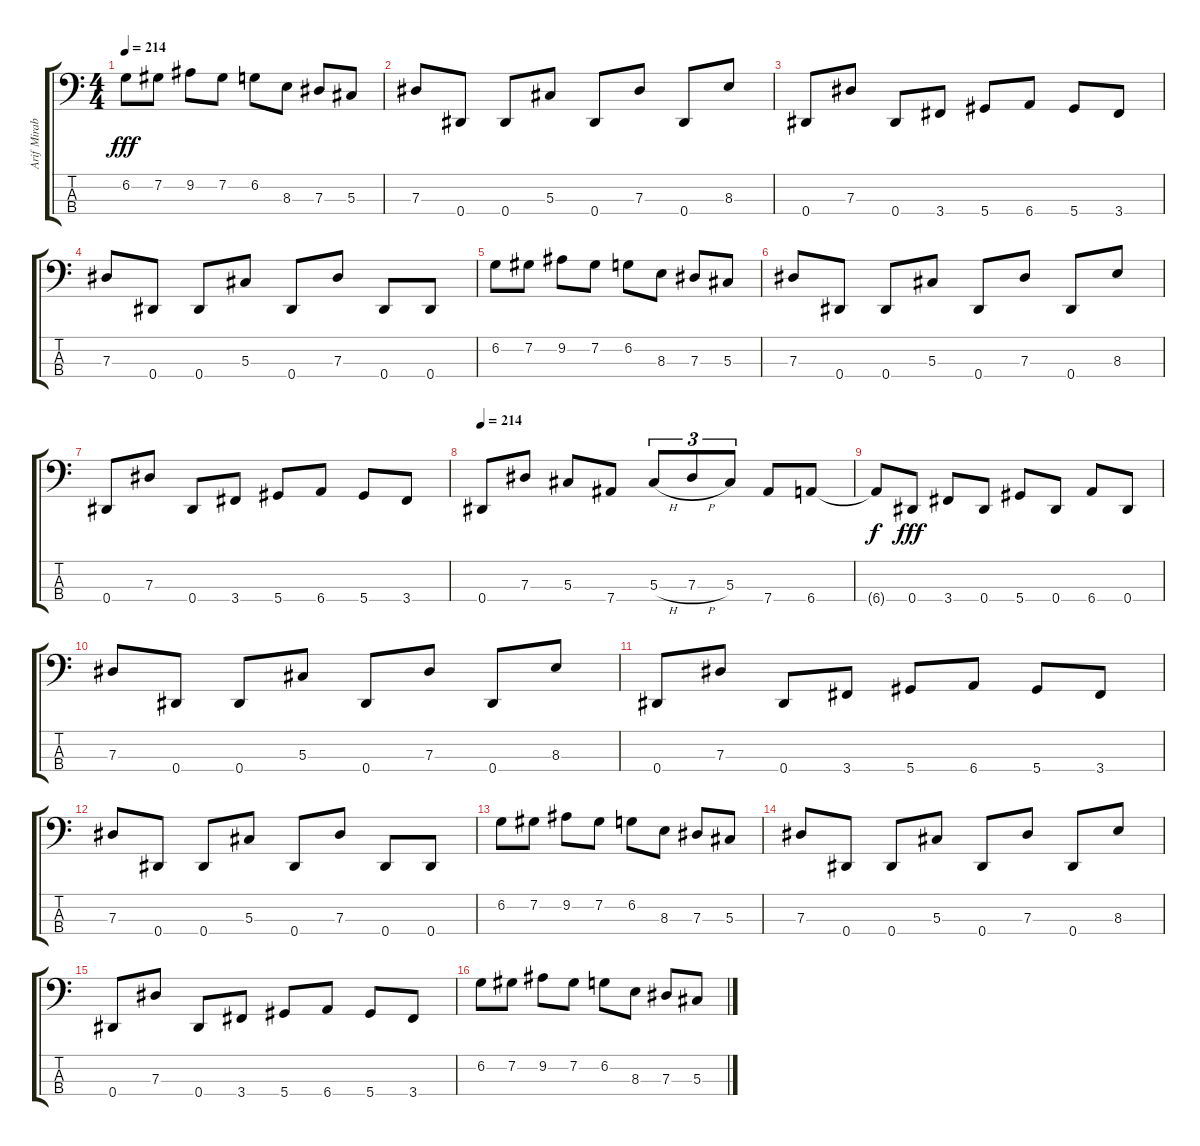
\track ("Arif Mirabdolbaghi" "Arif Mirab") {instrument electricbassfinger}
\staff {score tabs}
\tuning (Gb2 Db2 Ab1 Eb1) {hide}
\ts (4 4)
\tempo 214
\clef f4
\ks c
6.2.8{dy fff instrument electricbassfinger} 7.2.8 9.2.8 7.2.8 6.2.8 8.3.8 7.3.8 5.3.8 |
7.3.8 0.4.8 0.4.8 5.3.8 0.4.8 7.3.8 0.4.8 8.3.8 |
0.4.8 7.3.8 0.4.8 3.4.8 5.4.8 6.4.8 5.4.8 3.4.8 |
7.3.8 0.4.8 0.4.8 5.3.8 0.4.8 7.3.8 0.4.8 0.4.8 |
6.2.8 7.2.8 9.2.8 7.2.8 6.2.8 8.3.8 7.3.8 5.3.8 |
7.3.8 0.4.8 0.4.8 5.3.8 0.4.8 7.3.8 0.4.8 8.3.8 |
0.4.8 7.3.8 0.4.8 3.4.8 5.4.8 6.4.8 5.4.8 3.4.8 |
\tempo 214
0.4.8 7.3.8 5.3.8 7.4.8 5.3{h}.8{tu (3 2)} 7.3{h}.8{tu (3 2)} 5.3.8{tu (3 2)} 7.4.8 6.4.8 |
6.4{t}.8{dy f} 0.4.8{dy fff} 3.4.8 0.4.8 5.4.8 0.4.8 6.4.8 0.4.8 |
7.3.8 0.4.8 0.4.8 5.3.8 0.4.8 7.3.8 0.4.8 8.3.8 |
0.4.8 7.3.8 0.4.8 3.4.8 5.4.8 6.4.8 5.4.8 3.4.8 |
7.3.8 0.4.8 0.4.8 5.3.8 0.4.8 7.3.8 0.4.8 0.4.8 |
6.2.8 7.2.8 9.2.8 7.2.8 6.2.8 8.3.8 7.3.8 5.3.8 |
7.3.8 0.4.8 0.4.8 5.3.8 0.4.8 7.3.8 0.4.8 8.3.8 |
0.4.8 7.3.8 0.4.8 3.4.8 5.4.8 6.4.8 5.4.8 3.4.8 |
6.2.8 7.2.8 9.2.8 7.2.8 6.2.8 8.3.8 7.3.8 5.3.8
